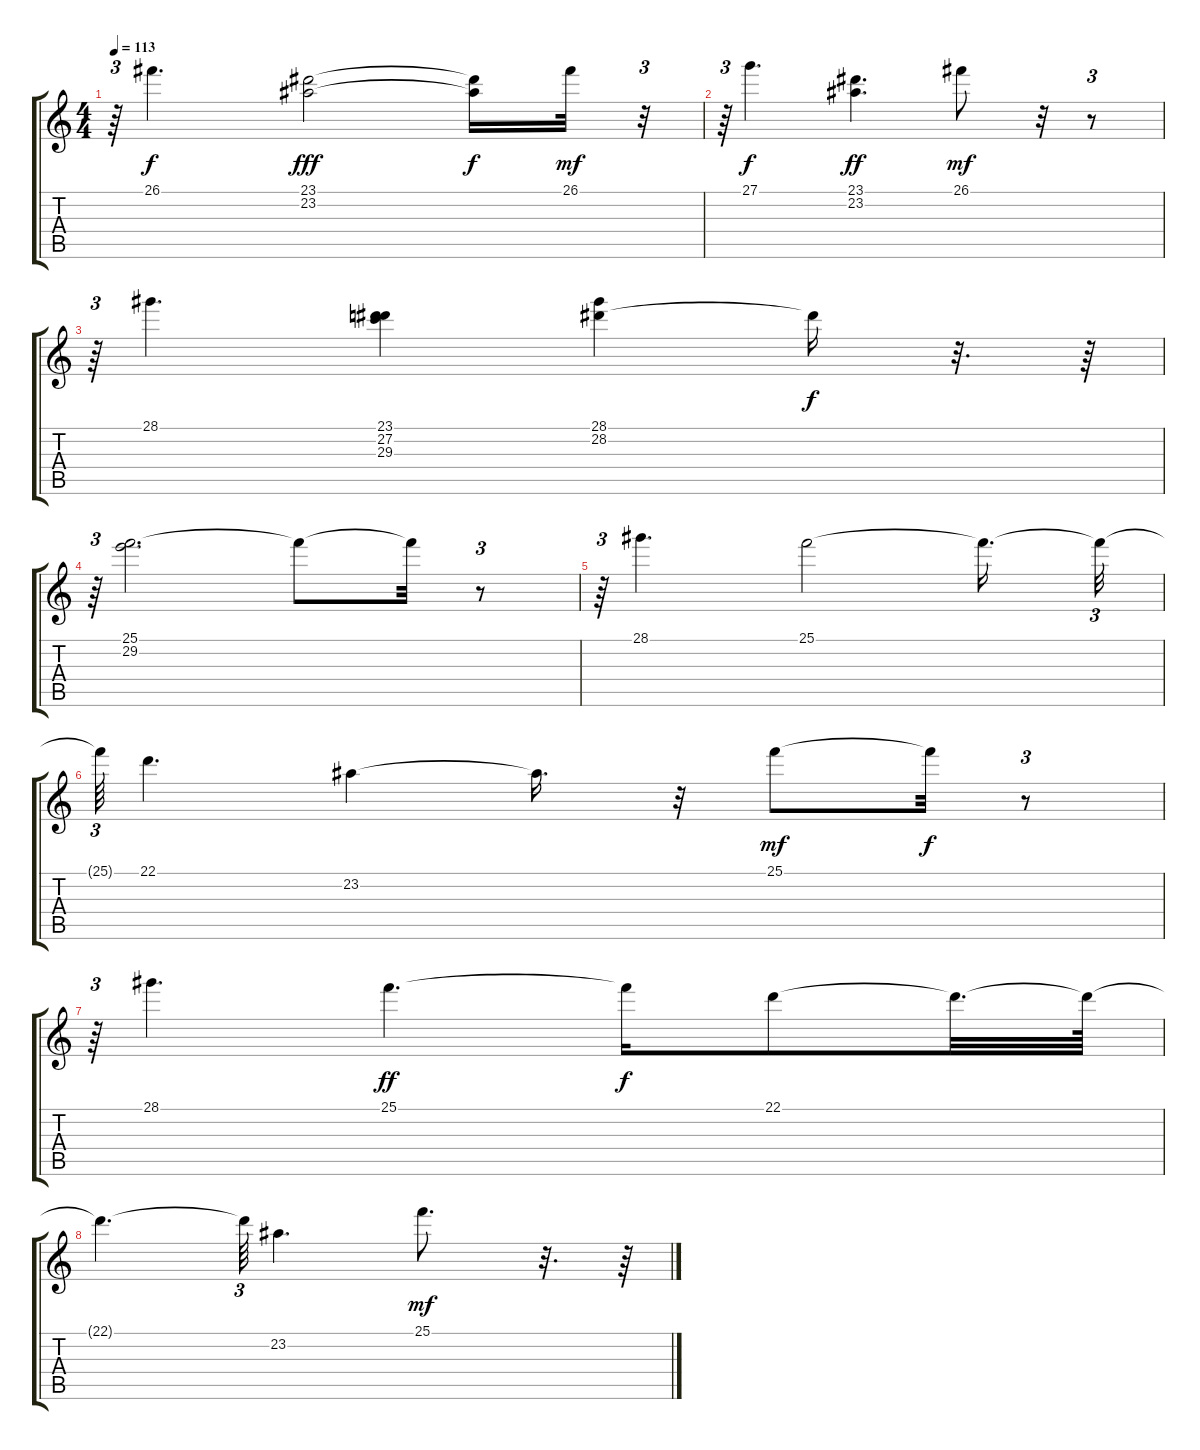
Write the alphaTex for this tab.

\track "" {instrument rockorgan}
\staff {score tabs}
\tuning (E4 B3 G3 D3 A2 E2) {hide}
\ts (4 4)
\tempo 113
\clef g2
\ks c
r.64{tu (3 2) dy f} 26.1.4{d} (23.1 23.2).2{dy fff} (23.1{t} 23.2{t}).16{dy f} 26.1.32{dy mf} r.32{tu (3 2)} |
r.64{tu (3 2)} 27.1.4{d dy f} (23.1 23.2).4{d dy ff} 26.1.8{dy mf} r.32 r.8{tu (3 2)} |
r.64{tu (3 2)} 28.1.4{d} (23.1 27.2 29.3).4 (28.1 28.2).4 28.2{t}.16{dy f} r.32{d} r.64 |
r.64{tu (3 2)} (25.1 29.2).2{d} 25.1{t}.8 25.1{t}.32 r.8{tu (3 2)} |
r.64{tu (3 2)} 28.1.4{d} 25.1.2 25.1{t}.16{d} 25.1{t}.32{tu (3 2)} |
25.1{t}.64{tu (3 2)} 22.1.4{d} 23.2.4 23.2{t}.16{d} r.32 25.1.8{dy mf} 25.1{t}.32{dy f} r.8{tu (3 2)} |
r.64{tu (3 2)} 28.1.4{d} 25.1.4{d dy ff} 25.1{t}.16{dy f} 22.1.8 22.1{t}.32{d} 22.1{t}.64 |
22.1{t}.4{d} 22.1{t}.64{tu (3 2)} 23.2.4{d} 25.1.8{d dy mf} r.32{d} r.64
